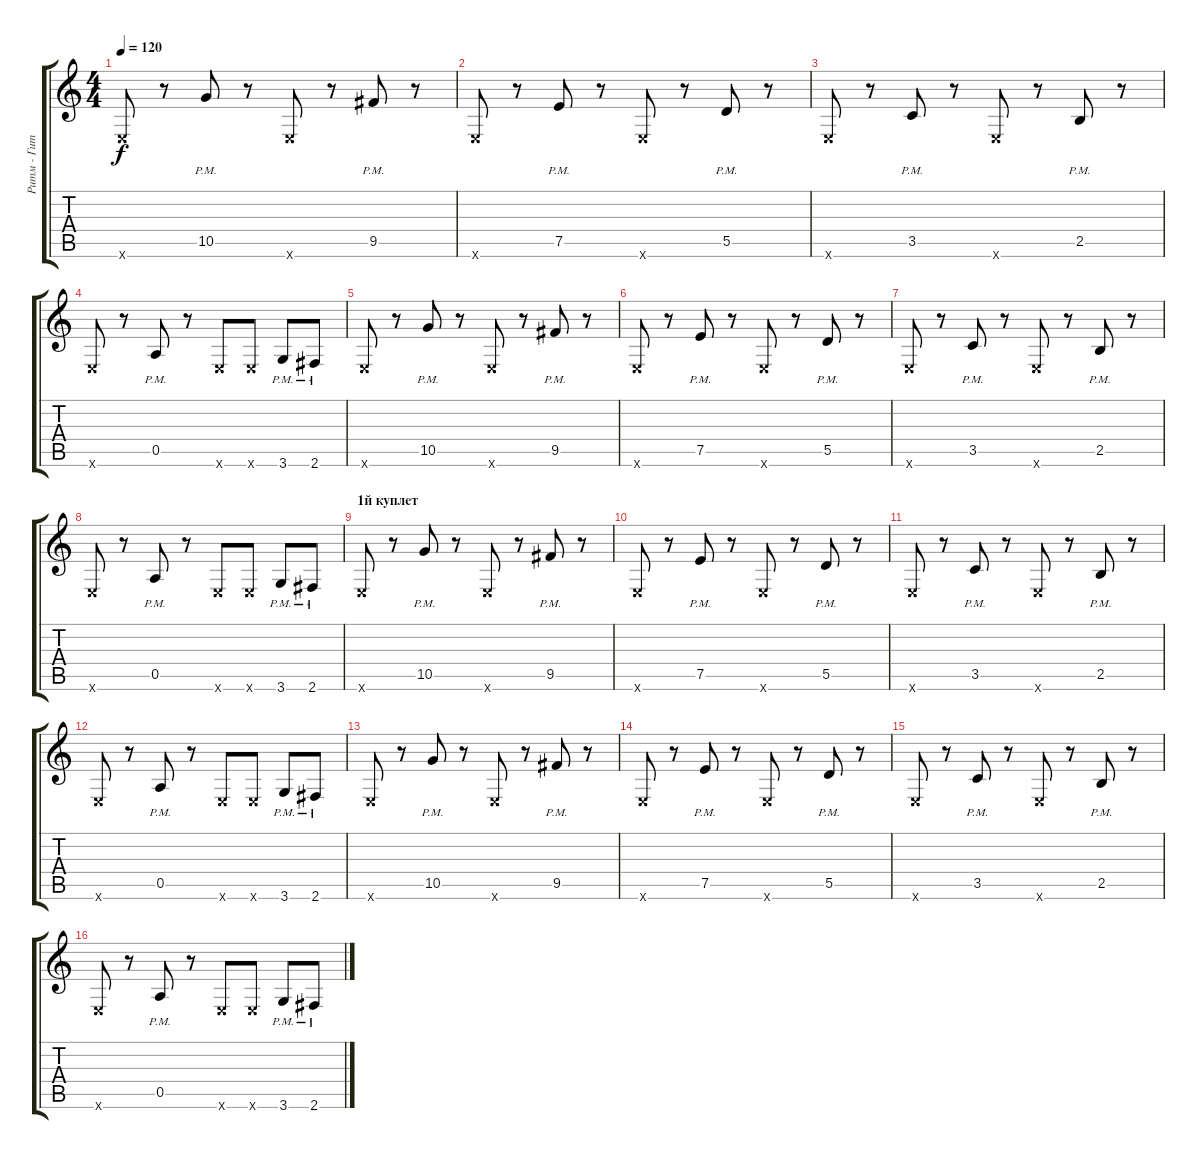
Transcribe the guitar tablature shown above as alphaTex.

\track ("Ритм - Гитара" "Ритм - Гит") {instrument overdrivenguitar}
\staff {score tabs}
\tuning (E4 B3 G3 D3 A2 E2) {hide}
\ts (4 4)
\tempo 120
\clef g2
\ks c
0.6{x}.8{dy f volume 10 instrument overdrivenguitar} r.8 10.5{pm}.8 r.8 0.6{x}.8 r.8{volume 12} 9.5{pm}.8 r.8 |
0.6{x}.8 r.8 7.5{pm}.8 r.8 0.6{x}.8 r.8 5.5{pm}.8 r.8 |
0.6{x}.8 r.8 3.5{pm}.8 r.8 0.6{x}.8 r.8 2.5{pm}.8 r.8 |
0.6{x}.8 r.8 0.5{pm}.8 r.8 0.6{x}.8 0.6{x}.8 3.6{pm}.8 2.6{pm}.8 |
0.6{x}.8 r.8 10.5{pm}.8 r.8 0.6{x}.8 r.8 9.5{pm}.8 r.8 |
0.6{x}.8 r.8 7.5{pm}.8 r.8 0.6{x}.8 r.8 5.5{pm}.8 r.8 |
0.6{x}.8 r.8 3.5{pm}.8 r.8 0.6{x}.8 r.8 2.5{pm}.8 r.8 |
0.6{x}.8 r.8 0.5{pm}.8 r.8 0.6{x}.8 0.6{x}.8 3.6{pm}.8 2.6{pm}.8 |
\section ("" "1й куплет")
0.6{x}.8 r.8 10.5{pm}.8 r.8 0.6{x}.8 r.8 9.5{pm}.8 r.8 |
0.6{x}.8 r.8 7.5{pm}.8 r.8 0.6{x}.8 r.8 5.5{pm}.8 r.8 |
0.6{x}.8 r.8 3.5{pm}.8 r.8 0.6{x}.8 r.8 2.5{pm}.8 r.8 |
0.6{x}.8 r.8 0.5{pm}.8 r.8 0.6{x}.8 0.6{x}.8 3.6{pm}.8 2.6{pm}.8 |
0.6{x}.8 r.8 10.5{pm}.8 r.8 0.6{x}.8 r.8 9.5{pm}.8 r.8 |
0.6{x}.8 r.8 7.5{pm}.8 r.8 0.6{x}.8 r.8 5.5{pm}.8 r.8 |
0.6{x}.8 r.8 3.5{pm}.8 r.8 0.6{x}.8 r.8 2.5{pm}.8 r.8 |
0.6{x}.8 r.8 0.5{pm}.8 r.8 0.6{x}.8 0.6{x}.8 3.6{pm}.8 2.6{pm}.8
